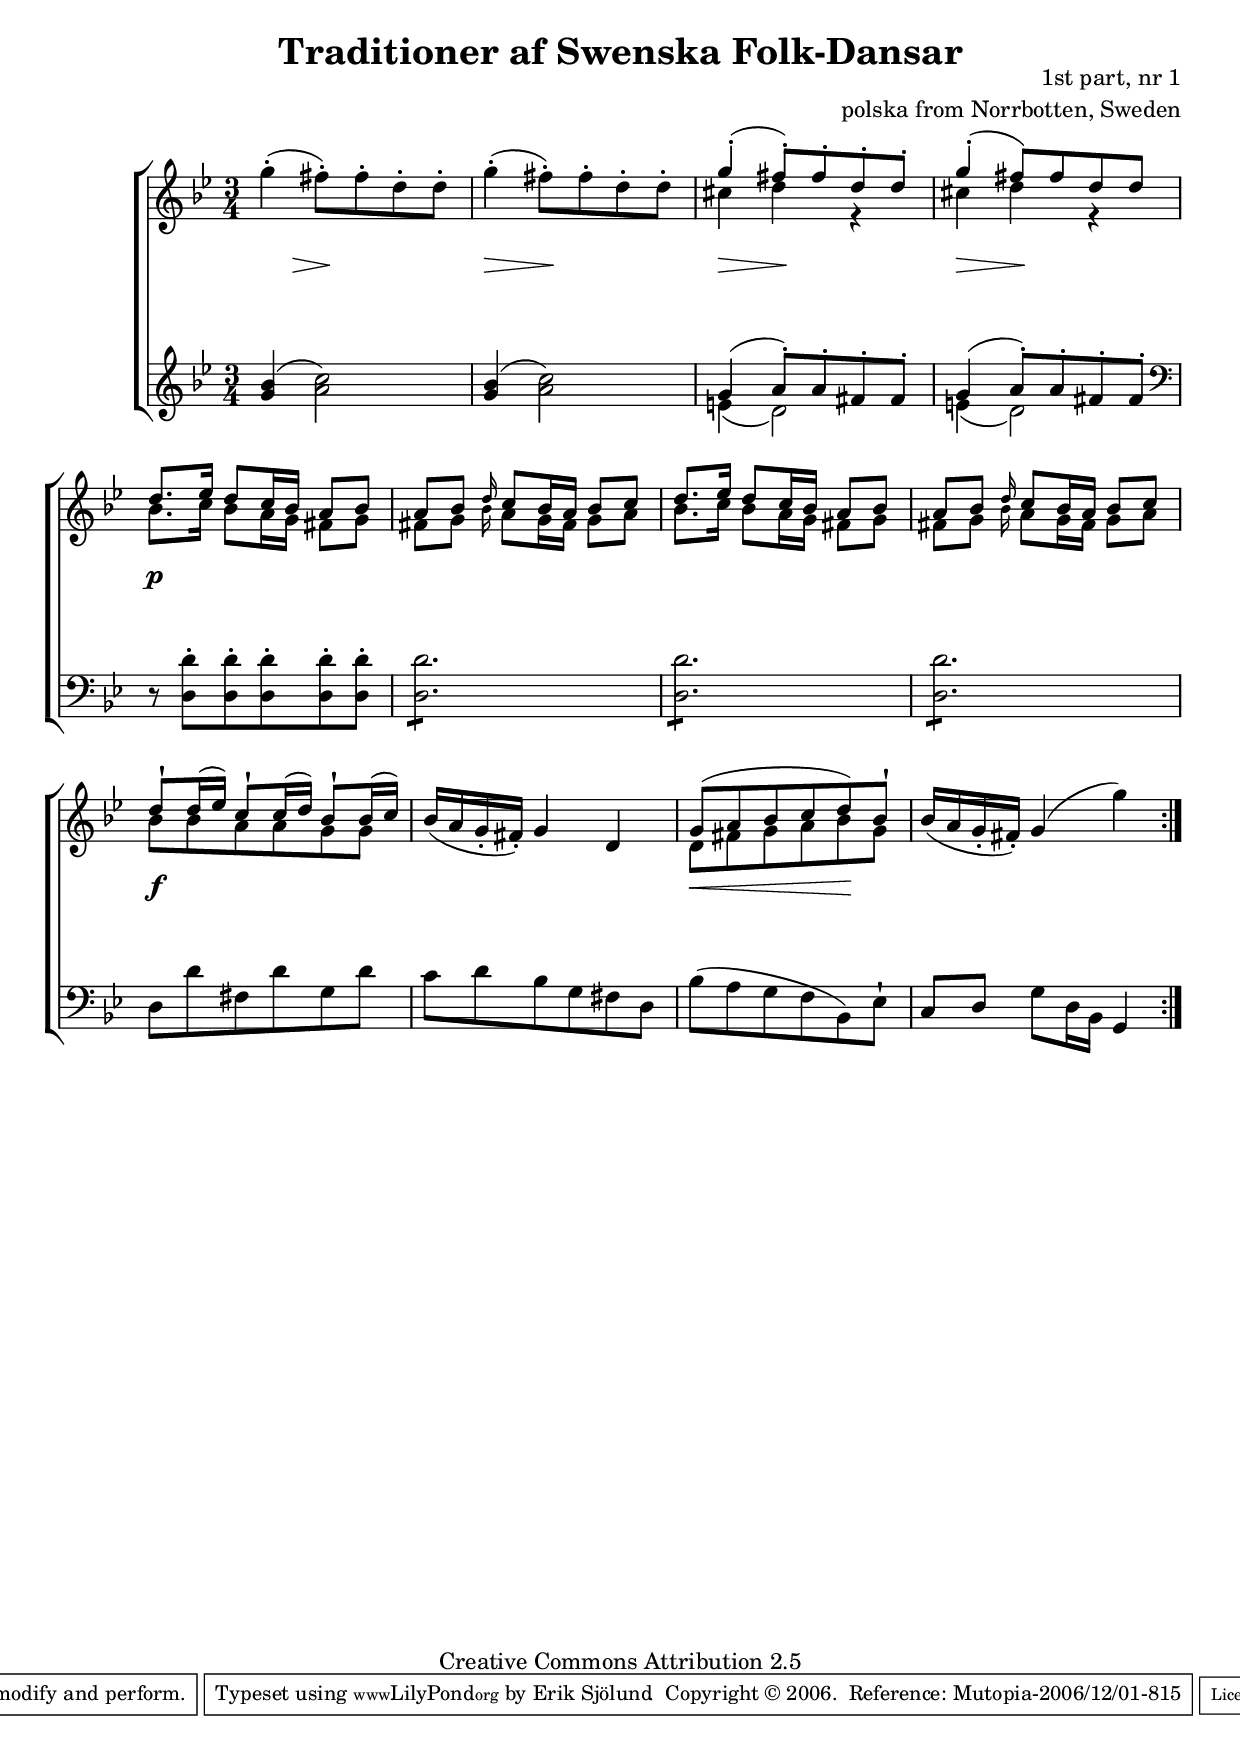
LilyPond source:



\header {
    title = "Traditioner af Swenska Folk-Dansar"
    opus = \markup {
         \column  {
          \right-align  "1st part, nr 1"
   \right-align "polska from Norrbotten, Sweden" 
}
 } 
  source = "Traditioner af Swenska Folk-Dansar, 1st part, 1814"



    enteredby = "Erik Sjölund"
				% mutopia headers.

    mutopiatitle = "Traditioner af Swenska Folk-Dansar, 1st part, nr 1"

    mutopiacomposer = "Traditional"
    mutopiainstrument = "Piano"
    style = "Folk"
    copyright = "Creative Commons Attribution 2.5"
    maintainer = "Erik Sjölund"
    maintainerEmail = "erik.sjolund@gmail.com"




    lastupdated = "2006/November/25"
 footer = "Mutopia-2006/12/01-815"
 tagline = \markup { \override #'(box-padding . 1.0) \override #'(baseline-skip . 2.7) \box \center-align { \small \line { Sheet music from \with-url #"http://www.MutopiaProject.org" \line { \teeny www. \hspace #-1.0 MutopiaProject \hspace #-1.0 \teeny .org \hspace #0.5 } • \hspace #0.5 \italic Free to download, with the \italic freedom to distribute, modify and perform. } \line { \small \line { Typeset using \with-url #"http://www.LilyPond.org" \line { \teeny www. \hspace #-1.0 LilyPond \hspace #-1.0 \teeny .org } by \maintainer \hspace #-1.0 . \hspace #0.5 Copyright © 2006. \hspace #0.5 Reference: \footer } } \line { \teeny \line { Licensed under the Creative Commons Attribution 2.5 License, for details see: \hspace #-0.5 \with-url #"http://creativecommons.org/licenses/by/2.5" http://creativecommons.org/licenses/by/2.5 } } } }
  }




     \version "2.8.5"








global={
	\time 3/4
	\key g \minor
}
    
upper =  {
  \global
  \repeat volta 2 {
	g''4-.( fis''8-.) fis''-. d''-. d''-. |
	g''4-.( fis''8-.) fis''-. d''-. d''-. |

	<< { g''4-.( fis''8-.) fis''-. d''-. d''-. } \\ { cis''4 d''4 r4 } >> |
	<< { g''4-.( fis''8) fis'' d'' d'' } \\ { cis''4 d''4 r4 } >> |


	<< { d''8. ees''16 d''8 c''16 bes' a'8 bes'  } \\ {	bes'8. c''16 bes'8 a'16 g' fis'8 g' } >>
	<< { a'8 bes' \grace d''16 c''8 bes'16 a' bes'8 c'' } \\ { 	fis'8 g' \grace bes'16 a'8 g'16 fis' g'8 a' } >>

	<< { d''8. ees''16 d''8 c''16 bes' a'8 bes'  } \\ {	bes'8. c''16 bes'8 a'16 g' fis'8 g' } >>
	<< { a'8 bes' \grace d''16 c''8 bes'16 a' bes'8 c'' } \\ { 	fis'8 g' \grace bes'16 a'8 g'16 fis' g'8 a' } >>




	<< { d''8\staccatissimo d''16( ees'') c''8\staccatissimo c''16( d'') bes'8\staccatissimo bes'16( c'') } \\ { bes'8 bes'8 a'8 a'8 g'8 g'8 } >> |
	bes'16( a' g'-.  fis'-. ) g'4 d' |
	<< { g'8( a' bes' c'' d'') bes'\staccatissimo } \\ { d'8 fis' g' a' bes' g'  } >>|

	bes'16( a' g'-. fis'-. ) g'4( g'') 

  }
}
     
lower =  {
  \global \clef treble
  \repeat volta 2 {
	<g' bes'>4( <a' c''>2) |
	<g' bes'>4( <a' c''>2) |
        << { g'4( a'8-.) a'8-. fis'8-. fis'8-. } \\ { e'4( d'2) } >> 
        << { g'4( a'8-.) a'8-. fis'8-. fis'8-. } \\ { e'4( d'2) } >> 
\clef bass
	r8 <d d'>8-. <d d'>-. <d d'>-. <d d'>-. <d d'>-. |
	\repeat "tremolo" 6 <d d'>8 |
	\repeat "tremolo" 6 <d d'>8 |
	\repeat "tremolo" 6 <d d'>8 |


	d8 d' fis d' g d' |
	c' d' bes g fis d |
	bes( a g f bes,) ees\staccatissimo |
	c d g d16 bes, g,4 |

  }
}

dynamics = {
  \repeat volta 2 {

\once \override DynamicText #'transparent = ##t   s4 \mf
 \>  s8 \! s4.
 s4 \>  s8 \! s4.
 s4 \>  s8 \! s4.
 s4 \>  s8 \! s4.

 s2.*4 \p
s2.*2 \f
 s2 \< s4 \!
s2.  

  }
}



\score {
  \new PianoStaff \with{systemStartDelimiter = #'SystemStartBracket } <<
    \new Staff = "upper" \upper
    \new Dynamics = "dynamics" \dynamics
    \new Staff = "lower" <<
      \clef bass
      \lower
    >>
  >>

  \layout {
    \context {
      \type "Engraver_group"
      \name Dynamics
      \alias Voice % So that \cresc works, for example.
      \consists "Output_property_engraver"
%      \override VerticalAxisGroup #'minimum-Y-extent = #'(-1 . 1)
      \consists "Piano_pedal_engraver"
      \consists "Script_engraver"
      \consists "Dynamic_engraver"
      \consists "Text_engraver"
      \override TextScript #'font-size = #2
      \override TextScript #'font-shape = #'italic

      \override DynamicText #'extra-offset = #'(0 . 2.5)
      \override Hairpin #'extra-offset = #'(0 . 2.5)


      \consists "Skip_event_swallow_translator"
      \consists "Axis_group_engraver"
    }
    \context {\Score \remove "Bar_number_engraver"}
    \context {
      \PianoStaff
      \accepts Dynamics
   \override VerticalAlignment #'forced-distance = #7
  \override SpanBar #'transparent = ##t

    }
  }
}

          


mididynamics = { \dynamics } 
midiupper = { \upper }
midilower = { \lower }

          




\score {
  \unfoldRepeats
  \new PianoStaff <<
    \new Staff = "upper" <<  \midiupper  \mididynamics >>
    \new Staff = "lower" <<  \midilower  \mididynamics >>
  >>
  \midi {
    \context {
      \type "Performer_group"
      \name Dynamics
      \consists "Piano_pedal_performer"
    }
    \context {
      \PianoStaff
      \accepts Dynamics
    }
 \tempo 4=100    
  }
}






  


